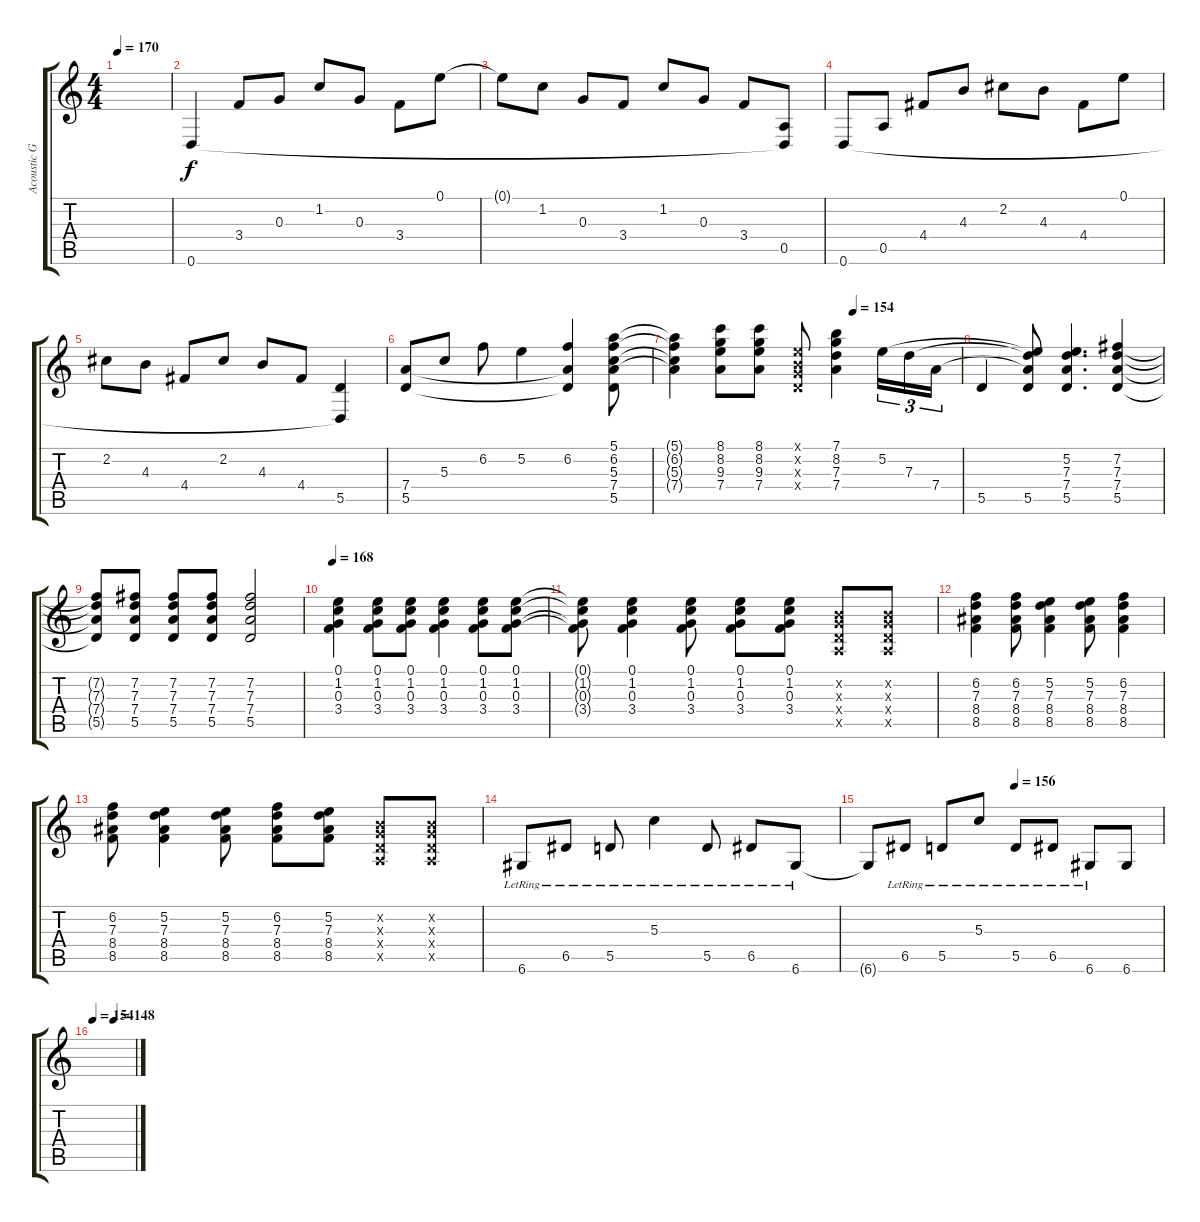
\track ("Acoustic Guitar" "Acoustic G") {instrument acousticguitarsteel}
\staff {score tabs}
\tuning (E4 B3 G3 D3 A2 D2) {hide}
\ts (4 4)
\tempo 170
\clef g2
\ks c
|
0.6.4 3.4.8 0.3.8 1.2.8 0.3.8 3.4.8 0.1.8 |
0.1{t}.8 1.2.8 0.3.8 3.4.8 1.2.8 0.3.8 3.4.8 (0.5 0.6{t}).8 |
0.6.8 0.5.8 4.4.8 4.3.8 2.2.8 4.3.8 4.4.8 0.1.8 |
2.2.8 4.3.8 4.4.8 2.2.8 4.3.8 4.4.8 (5.5 0.6{t}).4 |
(7.4 5.5).8 5.3.8 6.2.8 5.2.4 (6.2 7.4{t} 5.5{t}).4 (5.1 6.2 5.3 7.4 5.5).8 |
\tempo (154 0.625)
(5.1{t} 6.2{t} 5.3{t} 7.4{t}).4 (8.1 8.2 9.3 7.4).8 (8.1 8.2 9.3 7.4).8 (0.1{x} 0.2{x} 0.3{x} 0.4{x}).8 (7.1 8.2 7.3 7.4).4 5.2.16{tu (3 2)} 7.3.16{tu (3 2)} 7.4.16{tu (3 2)} |
5.5.4 (5.2{t} 7.3{t} 7.4{t} 5.5).8 (5.2 7.3 7.4 5.5).4{d} (7.2 7.3 7.4 5.5).4 |
(7.2{t} 7.3{t} 7.4{t} 5.5{t}).8 (7.2 7.3 7.4 5.5).8 (7.2 7.3 7.4 5.5).8 (7.2 7.3 7.4 5.5).8 (7.2 7.3 7.4 5.5).2 |
\tempo 168
(0.1 1.2 0.3 3.4).4 (0.1 1.2 0.3 3.4).8 (0.1 1.2 0.3 3.4).8 (0.1 1.2 0.3 3.4).4 (0.1 1.2 0.3 3.4).8 (0.1 1.2 0.3 3.4).8 |
(0.1{t} 1.2{t} 0.3{t} 3.4{t}).8 (0.1 1.2 0.3 3.4).4 (0.1 1.2 0.3 3.4).8 (0.1 1.2 0.3 3.4).8 (0.1 1.2 0.3 3.4).8 (0.2{x} 0.3{x} 0.4{x} 0.5{x}).8 (0.2{x} 0.3{x} 0.4{x} 0.5{x}).8 |
(6.2 7.3 8.4 8.5).4 (6.2 7.3 8.4 8.5).8 (5.2 7.3 8.4 8.5).4 (5.2 7.3 8.4 8.5).8 (6.2 7.3 8.4 8.5).4 |
(6.2 7.3 8.4 8.5).8 (5.2 7.3 8.4 8.5).4 (5.2 7.3 8.4 8.5).8 (6.2 7.3 8.4 8.5).8 (5.2 7.3 8.4 8.5).8 (0.2{x} 0.3{x} 0.4{x} 0.5{x}).8 (0.2{x} 0.3{x} 0.4{x} 0.5{x}).8 |
6.6{lr}.8 6.5{lr}.8 5.5{lr}.8 5.3{lr}.4 5.5{lr}.8 6.5{lr}.8 6.6{lr}.8 |
\tempo (156 0.5)
6.6{t}.8 6.5{lr}.8 5.5{lr}.8 5.3{lr}.8 5.5{lr}.8 6.5{lr}.8 6.6{lr}.8 6.6.8 |
\tempo 154
\tempo (148 0.5)
